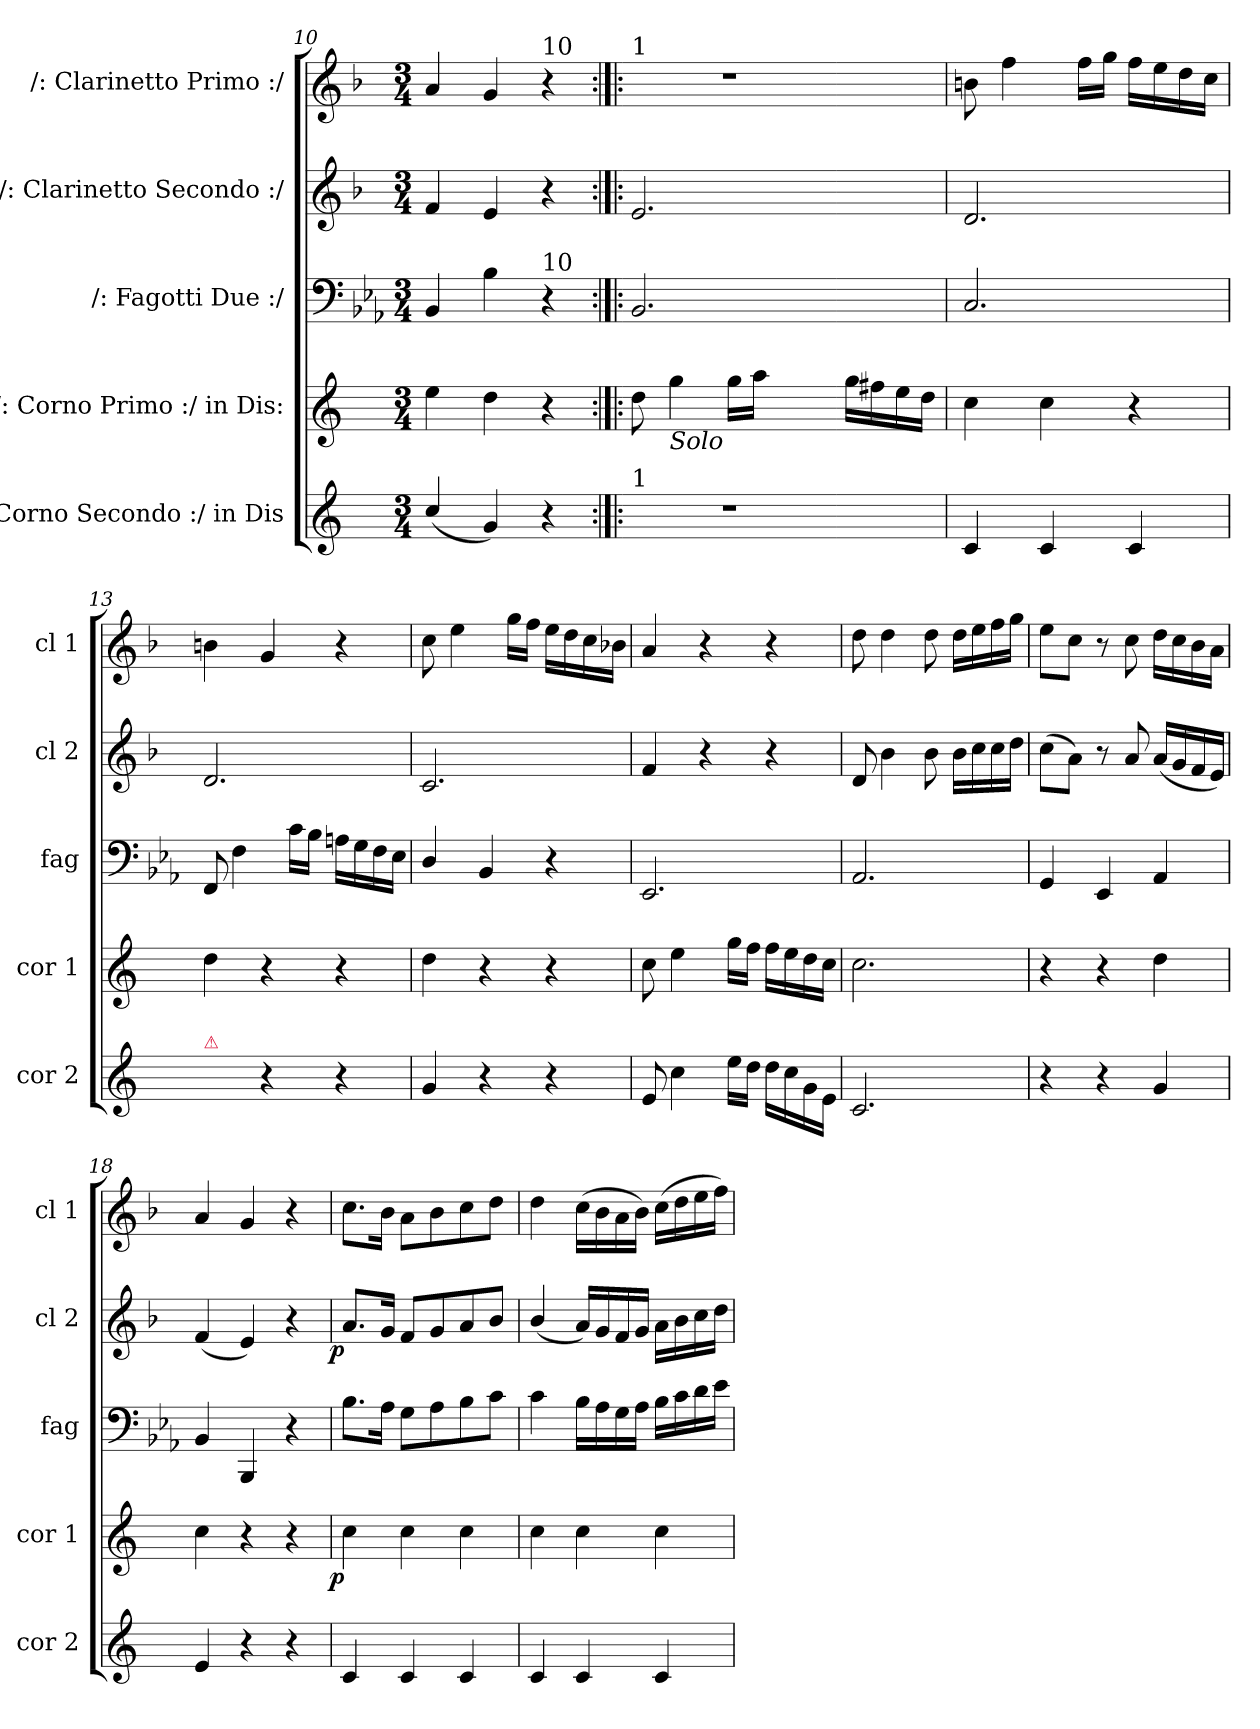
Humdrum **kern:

**kern	**kern	**dynam	**kern	**kern	**dynam	**kern
*part5	*part4	*part4	*part3	*part2	*part2	*part1
*staff5	*staff4	*staff4	*staff3	*staff2	*staff2	*staff1
*I"/: Corno Secondo :/ in Dis	*I"/: Corno Primo :/ in Dis:	*	*I"/: Fagotti Due :/	*I"/: Clarinetto Secondo :/	*	*I"/: Clarinetto Primo :/
*I'cor 2	*I'cor 1	*	*I'fag	*I'cl 2	*	*I'cl 1
*clefG2	*clefG2	*	*clefF4	*clefG2	*	*clefG2
*ITrd5c9	*ITrd5c9	*	*	*ITrd1c2	*	*ITrd1c2
*k[b-e-a-]	*k[b-e-a-]	*	*k[b-e-a-]	*k[b-e-a-]	*	*k[b-e-a-]
*E-:	*E-:	*	*E-:	*E-:	*	*E-:
*M3/4	*M3/4	*	*M3/4	*M3/4	*	*M3/4
=10	=10	=10	=10	=10	=10	=10
(4e-/	4g\	.	4BB-/	4e-/	.	4g/
4B-/)	4f\	.	4B-\	4d/	.	4f/
!	!	!	!	!	!	!LO:TX:a:t=10
!	!	!	!LO:TX:a:t=10	!	!	!
4r	4r	.	4r	4r	.	4r
=11:|!|:	=11:|!|:	=11:|!|:	=11:|!|:	=11:|!|:	=11:|!|:	=11:|!|:
!	!	!	!	!	!	!LO:TX:a:t=1
!LO:TX:a:t=1	!	!	!	!	!	!
2.r	8f\	.	2.BB-/	2.d/	.	2.r
!	!LO:TX:b:i:t=Solo	!	!	!	!	!
.	4b-\	.	.	.	.	.
.	16b-\LL	.	.	.	.	.
.	16cc\JJ	.	.	.	.	.
.	4ryy	.	.	.	.	.
=-	=-	=-	=-	=-	=-	=-
4ryy	16b-\LL	.	4ryy	4ryy	.	4ryy
.	16an\	.	.	.	.	.
.	16g\	.	.	.	.	.
.	16f\JJ	.	.	.	.	.
=12	=12	=12	=12	=12	=12	=12
4E-/	4e-\	.	2.C/	2.c/	.	8an\
.	.	.	.	.	.	4ee-\
4E-/	4e-\	.	.	.	.	.
.	.	.	.	.	.	16ee-\LL
.	.	.	.	.	.	16ff\JJ
4E-/	4r	.	.	.	.	16ee-\LL
.	.	.	.	.	.	16dd\
.	.	.	.	.	.	16cc\
.	.	.	.	.	.	16b-\JJ
=13	=13	=13	=13	=13	=13	=13
!LO:TX:a:color=crimson:t=⚠	!	!	!	!	!	!
4ryy	4f\	.	8FF/	2.c/	.	4an\
.	.	.	4F\	.	.	.
4r	4r	.	.	.	.	4f/
.	.	.	16c\LL	.	.	.
.	.	.	16B-\JJ	.	.	.
4r	4r	.	16An\LL	.	.	4r
.	.	.	16G\	.	.	.
.	.	.	16F\	.	.	.
.	.	.	16E-\JJ	.	.	.
=14	=14	=14	=14	=14	=14	=14
4B-/	4f\	.	4D/	2.B-/	.	8b-\
.	.	.	.	.	.	4dd\
4r	4r	.	4BB-/	.	.	.
.	.	.	.	.	.	16ff\LL
.	.	.	.	.	.	16ee-\JJ
4r	4r	.	4r	.	.	16dd\LL
.	.	.	.	.	.	16cc\
.	.	.	.	.	.	16b-\
.	.	.	.	.	.	16a-X\JJ
=15	=15	=15	=15	=15	=15	=15
8G/	8e-\	.	2.EE-/	4e-/	.	4g/
4e-\	4g\	.	.	.	.	.
.	.	.	.	4r	.	4r
16g\LL	16b-\LL	.	.	.	.	.
16f\JJ	16a-\JJ	.	.	.	.	.
16f\LL	16a-\LL	.	.	4r	.	4r
16e-\	16g\	.	.	.	.	.
16B-\	16f\	.	.	.	.	.
16G\JJ	16e-\JJ	.	.	.	.	.
=16	=16	=16	=16	=16	=16	=16
2.E-/	2.e-\	.	2.AA-/	8c/	.	8cc\
.	.	.	.	4a-\	.	4cc\
.	.	.	.	8a-\	.	8cc\
.	.	.	.	16a-\LL	.	16cc\LL
.	.	.	.	16b-\	.	16dd\
.	.	.	.	16b-\	.	16ee-\
.	.	.	.	16cc\JJ	.	16ff\JJ
=17	=17	=17	=17	=17	=17	=17
4r	4r	.	4GG/	(8b-\L	.	8dd\L
.	.	.	.	8g\J)	.	8b-\J
4r	4r	.	4EE-/	8r	.	8r
.	.	.	.	8g/	.	8b-\
4B-/	4f\	.	4AA-/	(16g/LL	.	16cc\LL
.	.	.	.	16f/	.	16b-\
.	.	.	.	16e-/	.	16a-\
.	.	.	.	16d/JJ)	.	16g\JJ
=18	=18	=18	=18	=18	=18	=18
4G/	4e-\	.	4BB-/	(4e-/	.	4g/
4r	4r	.	4BBB-/	4d/)	.	4f/
4r	4r	.	4r	4r	.	4r
=19	=19	=19	=19	=19	=19	=19
!	!	!LO:DY:rj	!	!	!LO:DY:rj	!
4E-/	4e-\	p	8.B-\L	8.g/L	p	8.b-\L
.	.	.	16A-\Jk	16f/Jk	.	16a-\Jk
4E-/	4e-\	.	8G\L	8e-/L	.	8g\L
.	.	.	8A-\	8f/	.	8a-\
4E-/	4e-\	.	8B-\	8g/	.	8b-\
.	.	.	8c\J	8a-/J	.	8cc\J
=20	=20	=20	=20	=20	=20	=20
4E-/	4e-\	.	4c\	(4a-/	.	4cc\
4E-/	4e-\	.	16B-\LL	16g/LL)	.	(16b-\LL
.	.	.	16A-\	16f/	.	16a-\
.	.	.	16G\	16e-/	.	16g\
.	.	.	16A-\JJ	16f/JJ	.	16a-\JJ)
4E-/	4e-\	.	16B-\LL	16g\LL	.	(16b-\LL
.	.	.	16c\	16a-\	.	16cc\
.	.	.	16d\	16b-\	.	16dd\
.	.	.	16e-\JJ	16cc\JJ	.	16ee-\JJ)
=	=	=	=	=	=	=
*-	*-	*-	*-	*-	*-	*-
